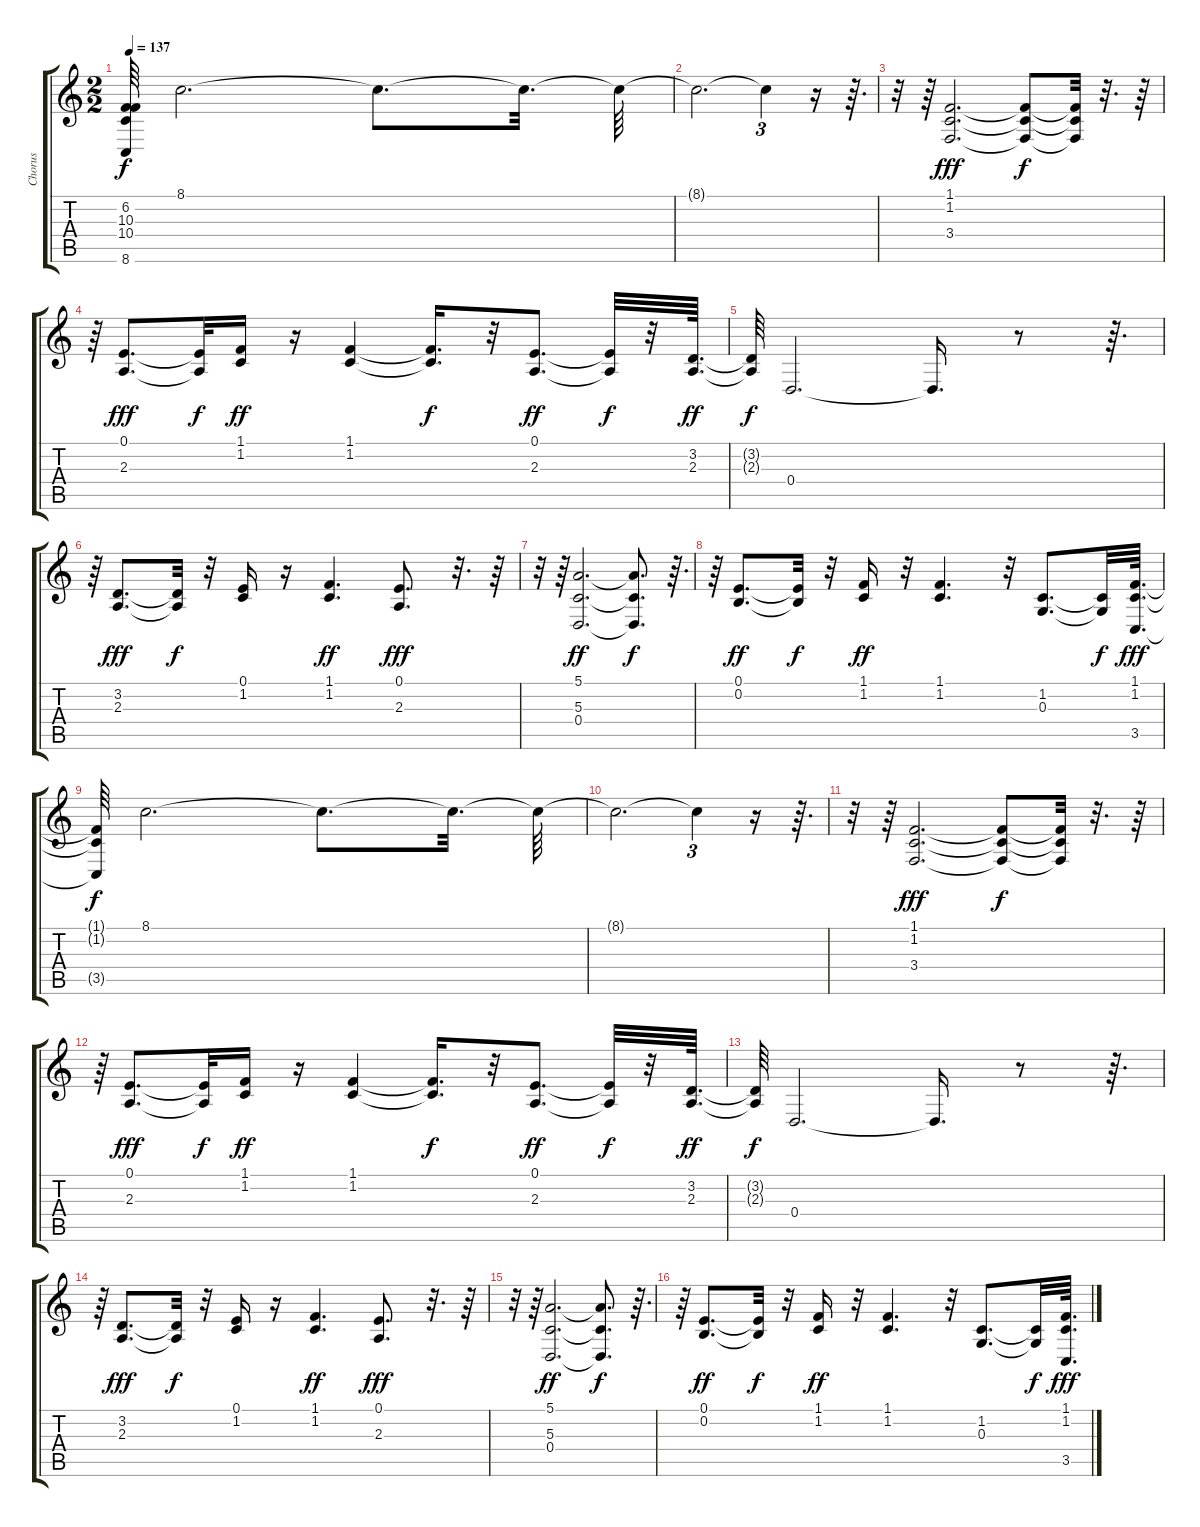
\track ("Chorus" "Chorus") {instrument choiraahs}
\staff {score tabs}
\tuning (E4 B3 G3 D3 A2 E2) {hide}
\ts (2 2)
\tempo 137
\clef g2
\ks c
(6.2{t} 10.3{t} 10.4{t} 8.6{t}).64{dy f} 8.1.2{d} 8.1{t}.8{d} 8.1{t}.32{d} 8.1{t}.64 |
8.1{t}.2{d} 8.1{t}.4{tu (3 2)} r.16 r.64{d} |
r.32 r.64 (1.1 1.2 3.4).2{d dy fff} (1.1{t} 1.2{t} 3.4{t}).8{dy f} (1.1{t} 1.2{t} 3.4{t}).32 r.32{d} r.64 |
r.64 (0.1 2.3).8{d dy fff} (0.1{t} 2.3{t}).32{dy f} (1.1 1.2).16{dy ff} r.16 (1.1 1.2).4 (1.1{t} 1.2{t}).16{d dy f} r.32 (0.1 2.3).8{d dy ff} (0.1{t} 2.3{t}).32{dy f} r.32 (3.2 2.3).64{d dy ff} |
(3.2{t} 2.3{t}).64{dy f} 0.4.2{d} 0.4{t}.16{d} r.8 r.64{d} |
r.64 (3.2 2.3).8{d dy fff} (3.2{t} 2.3{t}).32{dy f} r.32 (0.1 1.2).16 r.16 (1.1 1.2).4{d dy ff} (0.1 2.3).8{d dy fff} r.32{d} r.64 |
r.32 r.64 (5.1 5.3 0.4).2{d dy ff} (5.1{t} 5.3{t} 0.4{t}).8{d dy f} r.64{d} |
r.64 (0.1 0.2).8{d dy ff} (0.1{t} 0.2{t}).32{dy f} r.32 (1.1 1.2).16{dy ff} r.32 (1.1 1.2).4{d} r.32 (1.2 0.3).8{d} (1.2{t} 0.3{t}).32{dy f} (1.1 1.2 3.5).64{d dy fff} |
(1.1{t} 1.2{t} 3.5{t}).64{dy f} 8.1.2{d} 8.1{t}.8{d} 8.1{t}.32{d} 8.1{t}.64 |
8.1{t}.2{d} 8.1{t}.4{tu (3 2)} r.16 r.64{d} |
r.32 r.64 (1.1 1.2 3.4).2{d dy fff} (1.1{t} 1.2{t} 3.4{t}).8{dy f} (1.1{t} 1.2{t} 3.4{t}).32 r.32{d} r.64 |
r.64 (0.1 2.3).8{d dy fff} (0.1{t} 2.3{t}).32{dy f} (1.1 1.2).16{dy ff} r.16 (1.1 1.2).4 (1.1{t} 1.2{t}).16{d dy f} r.32 (0.1 2.3).8{d dy ff} (0.1{t} 2.3{t}).32{dy f} r.32 (3.2 2.3).64{d dy ff} |
(3.2{t} 2.3{t}).64{dy f} 0.4.2{d} 0.4{t}.16{d} r.8 r.64{d} |
r.64 (3.2 2.3).8{d dy fff} (3.2{t} 2.3{t}).32{dy f} r.32 (0.1 1.2).16 r.16 (1.1 1.2).4{d dy ff} (0.1 2.3).8{d dy fff} r.32{d} r.64 |
r.32 r.64 (5.1 5.3 0.4).2{d dy ff} (5.1{t} 5.3{t} 0.4{t}).8{d dy f} r.64{d} |
r.64 (0.1 0.2).8{d dy ff} (0.1{t} 0.2{t}).32{dy f} r.32 (1.1 1.2).16{dy ff} r.32 (1.1 1.2).4{d} r.32 (1.2 0.3).8{d} (1.2{t} 0.3{t}).32{dy f} (1.1 1.2 3.5).64{d dy fff}
